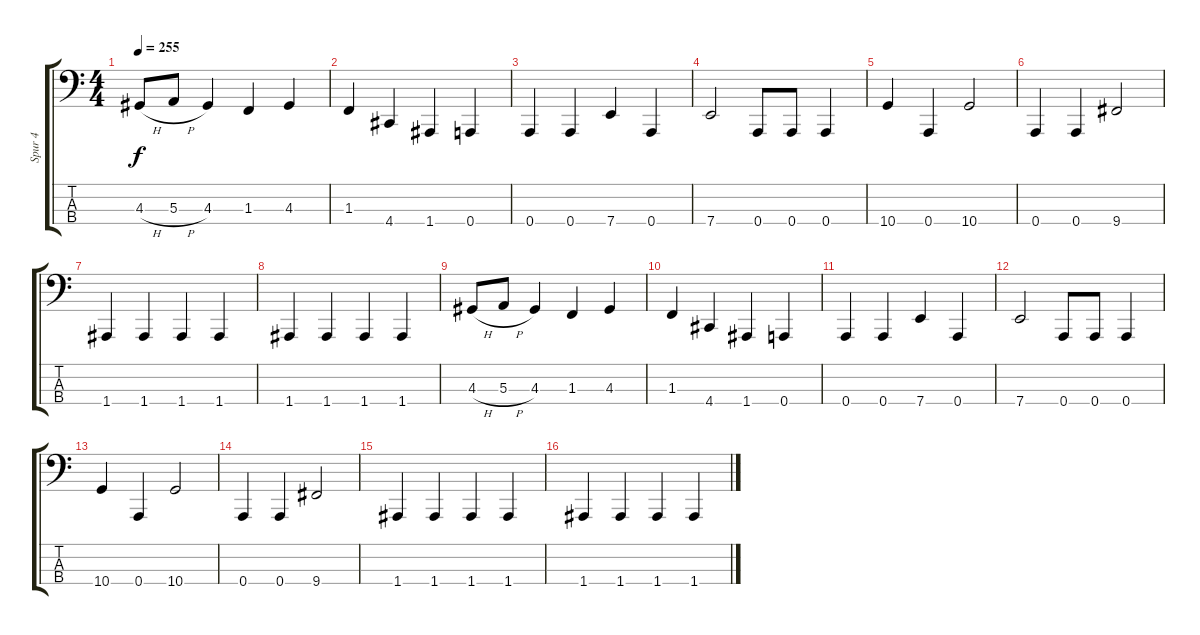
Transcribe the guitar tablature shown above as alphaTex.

\track ("Spur 4" "Spur 4") {instrument electricbasspick}
\staff {score tabs}
\tuning (D2 A1 E1 A0) {hide}
\ts (4 4)
\tempo 255
\clef f4
\ks c
4.3{h}.8{dy f} 5.3{h}.8 4.3.4 1.3.4 4.3.4 |
1.3.4 4.4.4 1.4.4 0.4.4 |
0.4.4 0.4.4 7.4.4 0.4.4 |
7.4.2 0.4.8 0.4.8 0.4.4 |
10.4.4 0.4.4 10.4.2 |
0.4.4 0.4.4 9.4.2 |
1.4.4 1.4.4 1.4.4 1.4.4 |
1.4.4 1.4.4 1.4.4 1.4.4 |
4.3{h}.8 5.3{h}.8 4.3.4 1.3.4 4.3.4 |
1.3.4 4.4.4 1.4.4 0.4.4 |
0.4.4 0.4.4 7.4.4 0.4.4 |
7.4.2 0.4.8 0.4.8 0.4.4 |
10.4.4 0.4.4 10.4.2 |
0.4.4 0.4.4 9.4.2 |
1.4.4 1.4.4 1.4.4 1.4.4 |
1.4.4 1.4.4 1.4.4 1.4.4
